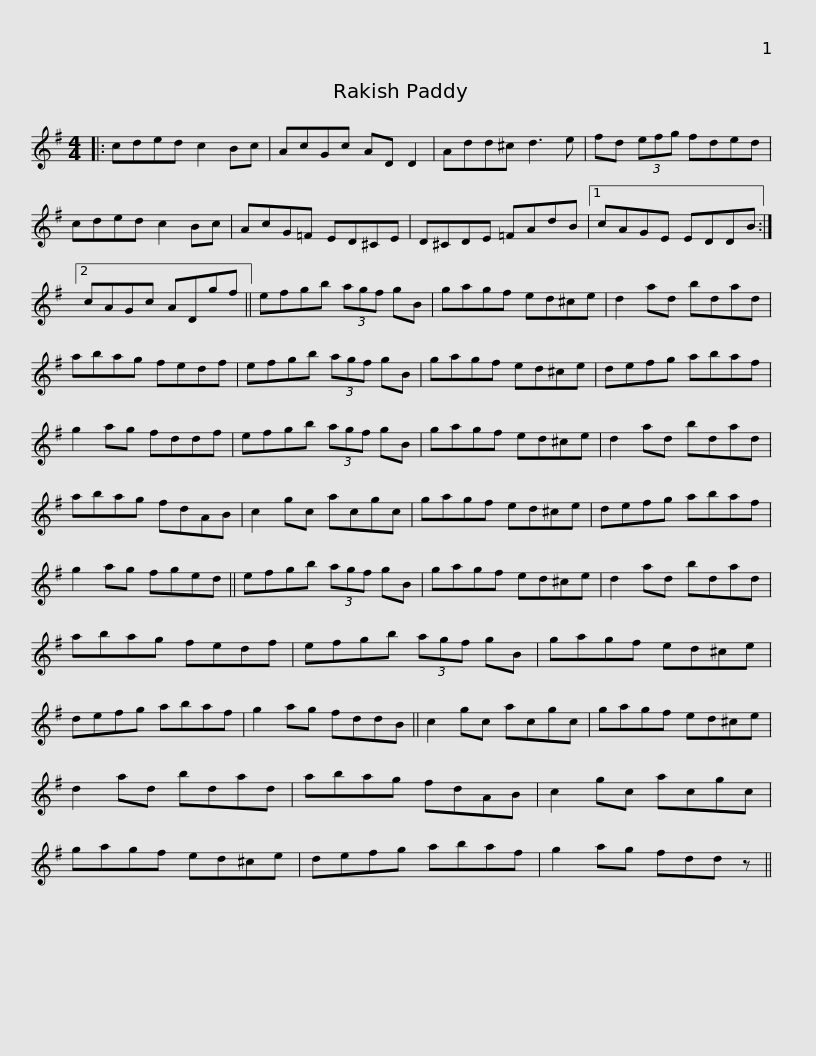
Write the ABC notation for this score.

X:1
L:1/8
M:4/4
I:linebreak $
K:G
V:1 treble
V:1
|: cded c2 Bc | AcGc AD D2 | Add^c d3 e | fd (3efg fded | cded c2 Bc |$ %5
 AcG=F ED^CE | D^CDE =FAdB |1 cAGE EDDB :|2 cAGc ADgf || efgb (3agf gB |$ %10
 gagf ed^ce | d2 ad bdad | abag fedf | efgb (3agf gB | gagf ed^ce |$ %15
 defg abaf | g2 ag fddf | efgb (3agf gB | gagf ed^ce | d2 ad bdad |$ %20
 abag fdAB | c2 gc acgc | gagf ed^ce | defg abaf | g2 ag fged ||$ %25
 efgb (3agf gB | gagf ed^ce | d2 ad bdad | abag fedf | efgb (3agf gB |$ %30
 gagf ed^ce | defg abaf | g2 ag fddB || c2 gc acgc | gagf ed^ce |$ %35
 d2 ad bdad | abag fdAB | c2 gc acgc | gagf ed^ce | defg abaf |$ %40
 g2 ag fdd z || %41
